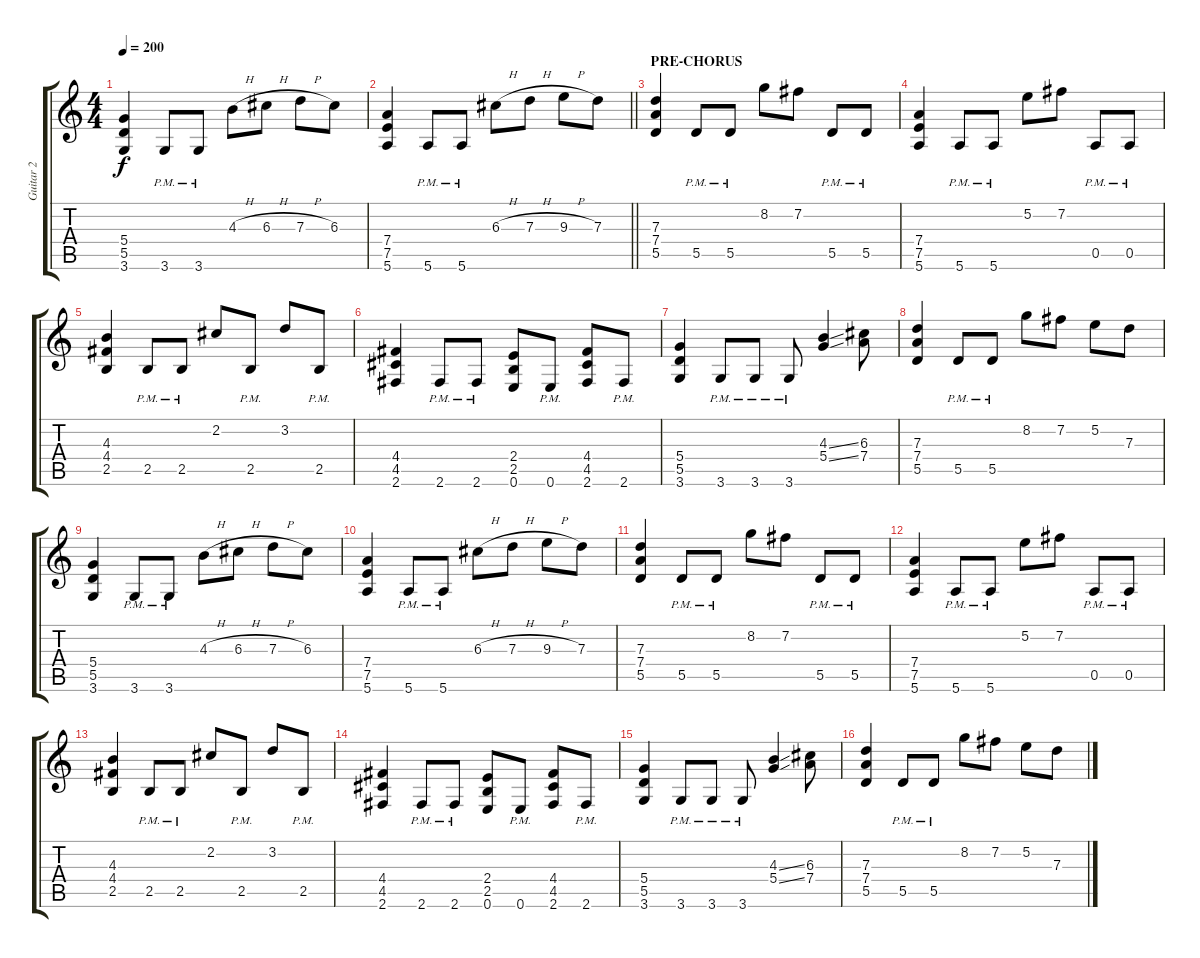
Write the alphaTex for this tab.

\track ("Guitar 2" "Guitar 2") {instrument overdrivenguitar}
\staff {score tabs}
\tuning (E4 B3 G3 D3 A2 E2) {hide}
\ts (4 4)
\tempo 200
\clef g2
\ks c
(5.4 5.5 3.6).4{dy f} 3.6{pm}.8 3.6{pm}.8 4.3{h}.8 6.3{h}.8 7.3{h}.8 6.3.8 |
\barLineRight lightlight
(7.4 7.5 5.6).4 5.6{pm}.8 5.6{pm}.8 6.3{h}.8 7.3{h}.8 9.3{h}.8 7.3.8 |
\section ("" "PRE-CHORUS")
(7.3 7.4 5.5).4 5.5{pm}.8 5.5{pm}.8 8.2.8 7.2.8 5.5{pm}.8 5.5{pm}.8 |
(7.4 7.5 5.6).4 5.6{pm}.8 5.6{pm}.8 5.2.8 7.2.8 0.5{pm}.8 0.5{pm}.8 |
(4.3 4.4 2.5).4 2.5{pm}.8 2.5{pm}.8 2.2.8 2.5{pm}.8 3.2.8 2.5{pm}.8 |
(4.4 4.5 2.6).4 2.6{pm}.8 2.6{pm}.8 (2.4 2.5 0.6).8 0.6{pm}.8 (4.4 4.5 2.6).8 2.6{pm}.8 |
(5.4 5.5 3.6).4 3.6{pm}.8 3.6{pm}.8 3.6{pm}.8 (4.3{ss} 5.4{ss}).4 (6.3 7.4).8 |
(7.3 7.4 5.5).4 5.5{pm}.8 5.5{pm}.8 8.2.8 7.2.8 5.2.8 7.3.8 |
(5.4 5.5 3.6).4 3.6{pm}.8 3.6{pm}.8 4.3{h}.8 6.3{h}.8 7.3{h}.8 6.3.8 |
(7.4 7.5 5.6).4 5.6{pm}.8 5.6{pm}.8 6.3{h}.8 7.3{h}.8 9.3{h}.8 7.3.8 |
(7.3 7.4 5.5).4 5.5{pm}.8 5.5{pm}.8 8.2.8 7.2.8 5.5{pm}.8 5.5{pm}.8 |
(7.4 7.5 5.6).4 5.6{pm}.8 5.6{pm}.8 5.2.8 7.2.8 0.5{pm}.8 0.5{pm}.8 |
(4.3 4.4 2.5).4 2.5{pm}.8 2.5{pm}.8 2.2.8 2.5{pm}.8 3.2.8 2.5{pm}.8 |
(4.4 4.5 2.6).4 2.6{pm}.8 2.6{pm}.8 (2.4 2.5 0.6).8 0.6{pm}.8 (4.4 4.5 2.6).8 2.6{pm}.8 |
(5.4 5.5 3.6).4 3.6{pm}.8 3.6{pm}.8 3.6{pm}.8 (4.3{ss} 5.4{ss}).4 (6.3 7.4).8 |
(7.3 7.4 5.5).4 5.5{pm}.8 5.5{pm}.8 8.2.8 7.2.8 5.2.8 7.3.8
